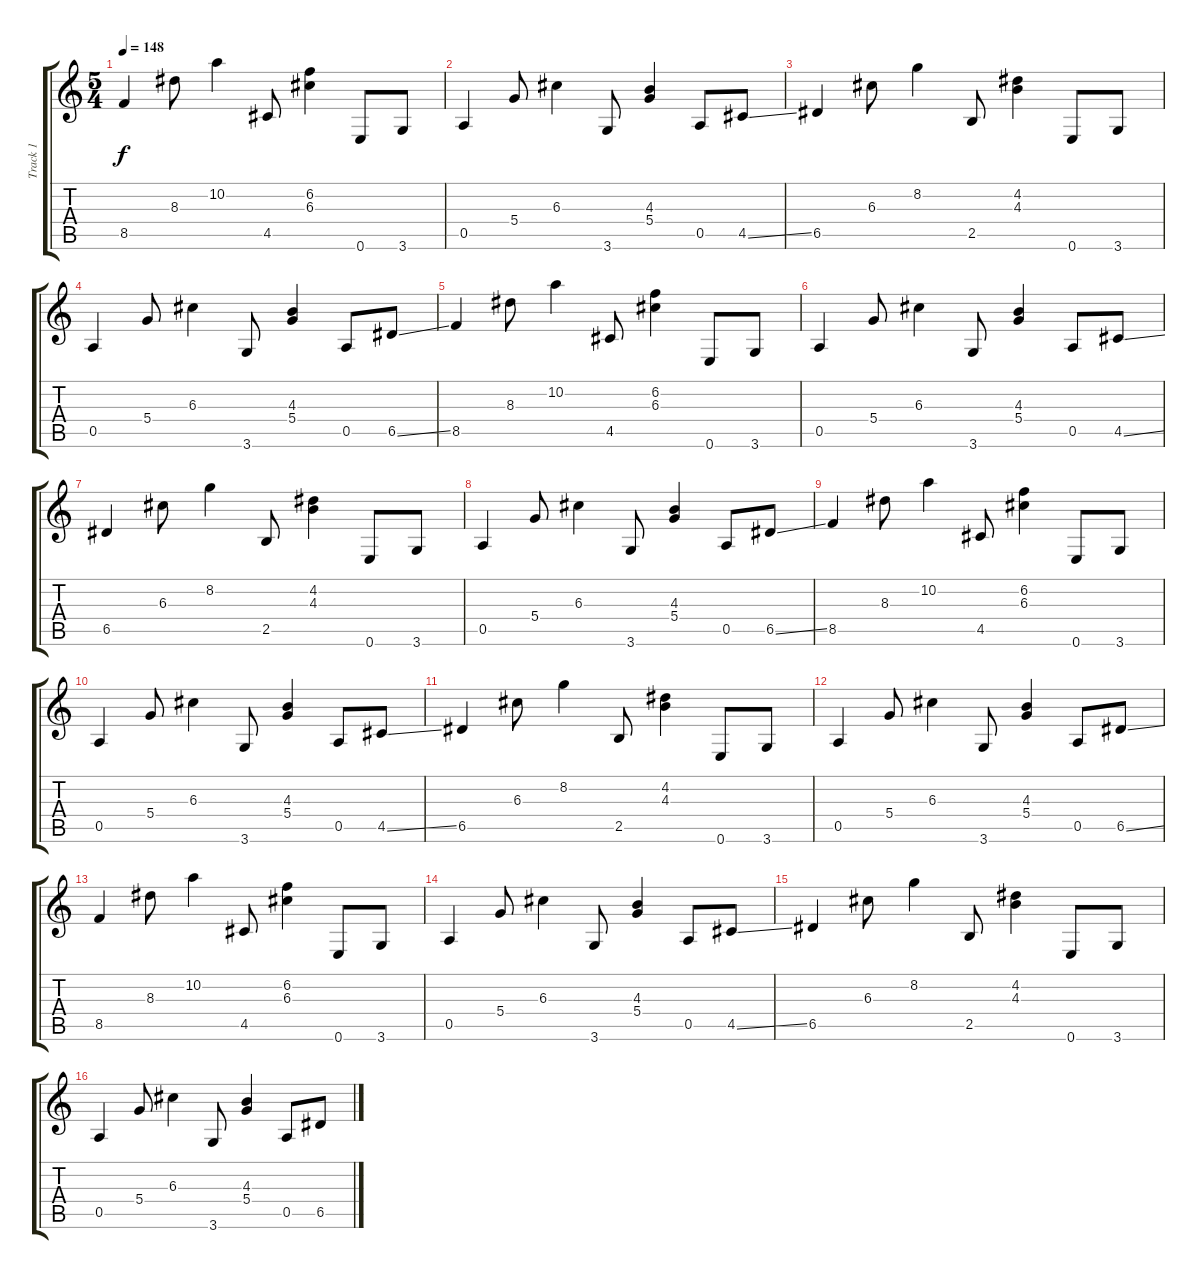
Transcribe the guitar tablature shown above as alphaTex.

\track ("Track 1" "Track 1") {instrument distortionguitar}
\staff {score tabs}
\tuning (E4 B3 G3 D3 A2 E2) {hide}
\ts (5 4)
\tempo 148
\clef g2
\ks c
8.5.4{dy f} 8.3.8 10.2.4 4.5.8 (6.2 6.3).4 0.6.8 3.6.8 |
0.5.4 5.4.8 6.3.4 3.6.8 (4.3 5.4).4 0.5.8 4.5{ss}.8 |
6.5.4 6.3.8 8.2.4 2.5.8 (4.2 4.3).4 0.6.8 3.6.8 |
0.5.4 5.4.8 6.3.4 3.6.8 (4.3 5.4).4 0.5.8 6.5{ss}.8 |
8.5.4 8.3.8 10.2.4 4.5.8 (6.2 6.3).4 0.6.8 3.6.8 |
0.5.4 5.4.8 6.3.4 3.6.8 (4.3 5.4).4 0.5.8 4.5{ss}.8 |
6.5.4 6.3.8 8.2.4 2.5.8 (4.2 4.3).4 0.6.8 3.6.8 |
0.5.4 5.4.8 6.3.4 3.6.8 (4.3 5.4).4 0.5.8 6.5{ss}.8 |
8.5.4 8.3.8 10.2.4 4.5.8 (6.2 6.3).4 0.6.8 3.6.8 |
0.5.4 5.4.8 6.3.4 3.6.8 (4.3 5.4).4 0.5.8 4.5{ss}.8 |
6.5.4 6.3.8 8.2.4 2.5.8 (4.2 4.3).4 0.6.8 3.6.8 |
0.5.4 5.4.8 6.3.4 3.6.8 (4.3 5.4).4 0.5.8 6.5{ss}.8 |
8.5.4 8.3.8 10.2.4 4.5.8 (6.2 6.3).4 0.6.8 3.6.8 |
0.5.4 5.4.8 6.3.4 3.6.8 (4.3 5.4).4 0.5.8 4.5{ss}.8 |
6.5.4 6.3.8 8.2.4 2.5.8 (4.2 4.3).4 0.6.8 3.6.8 |
0.5.4 5.4.8 6.3.4 3.6.8 (4.3 5.4).4 0.5.8 6.5{ss}.8
